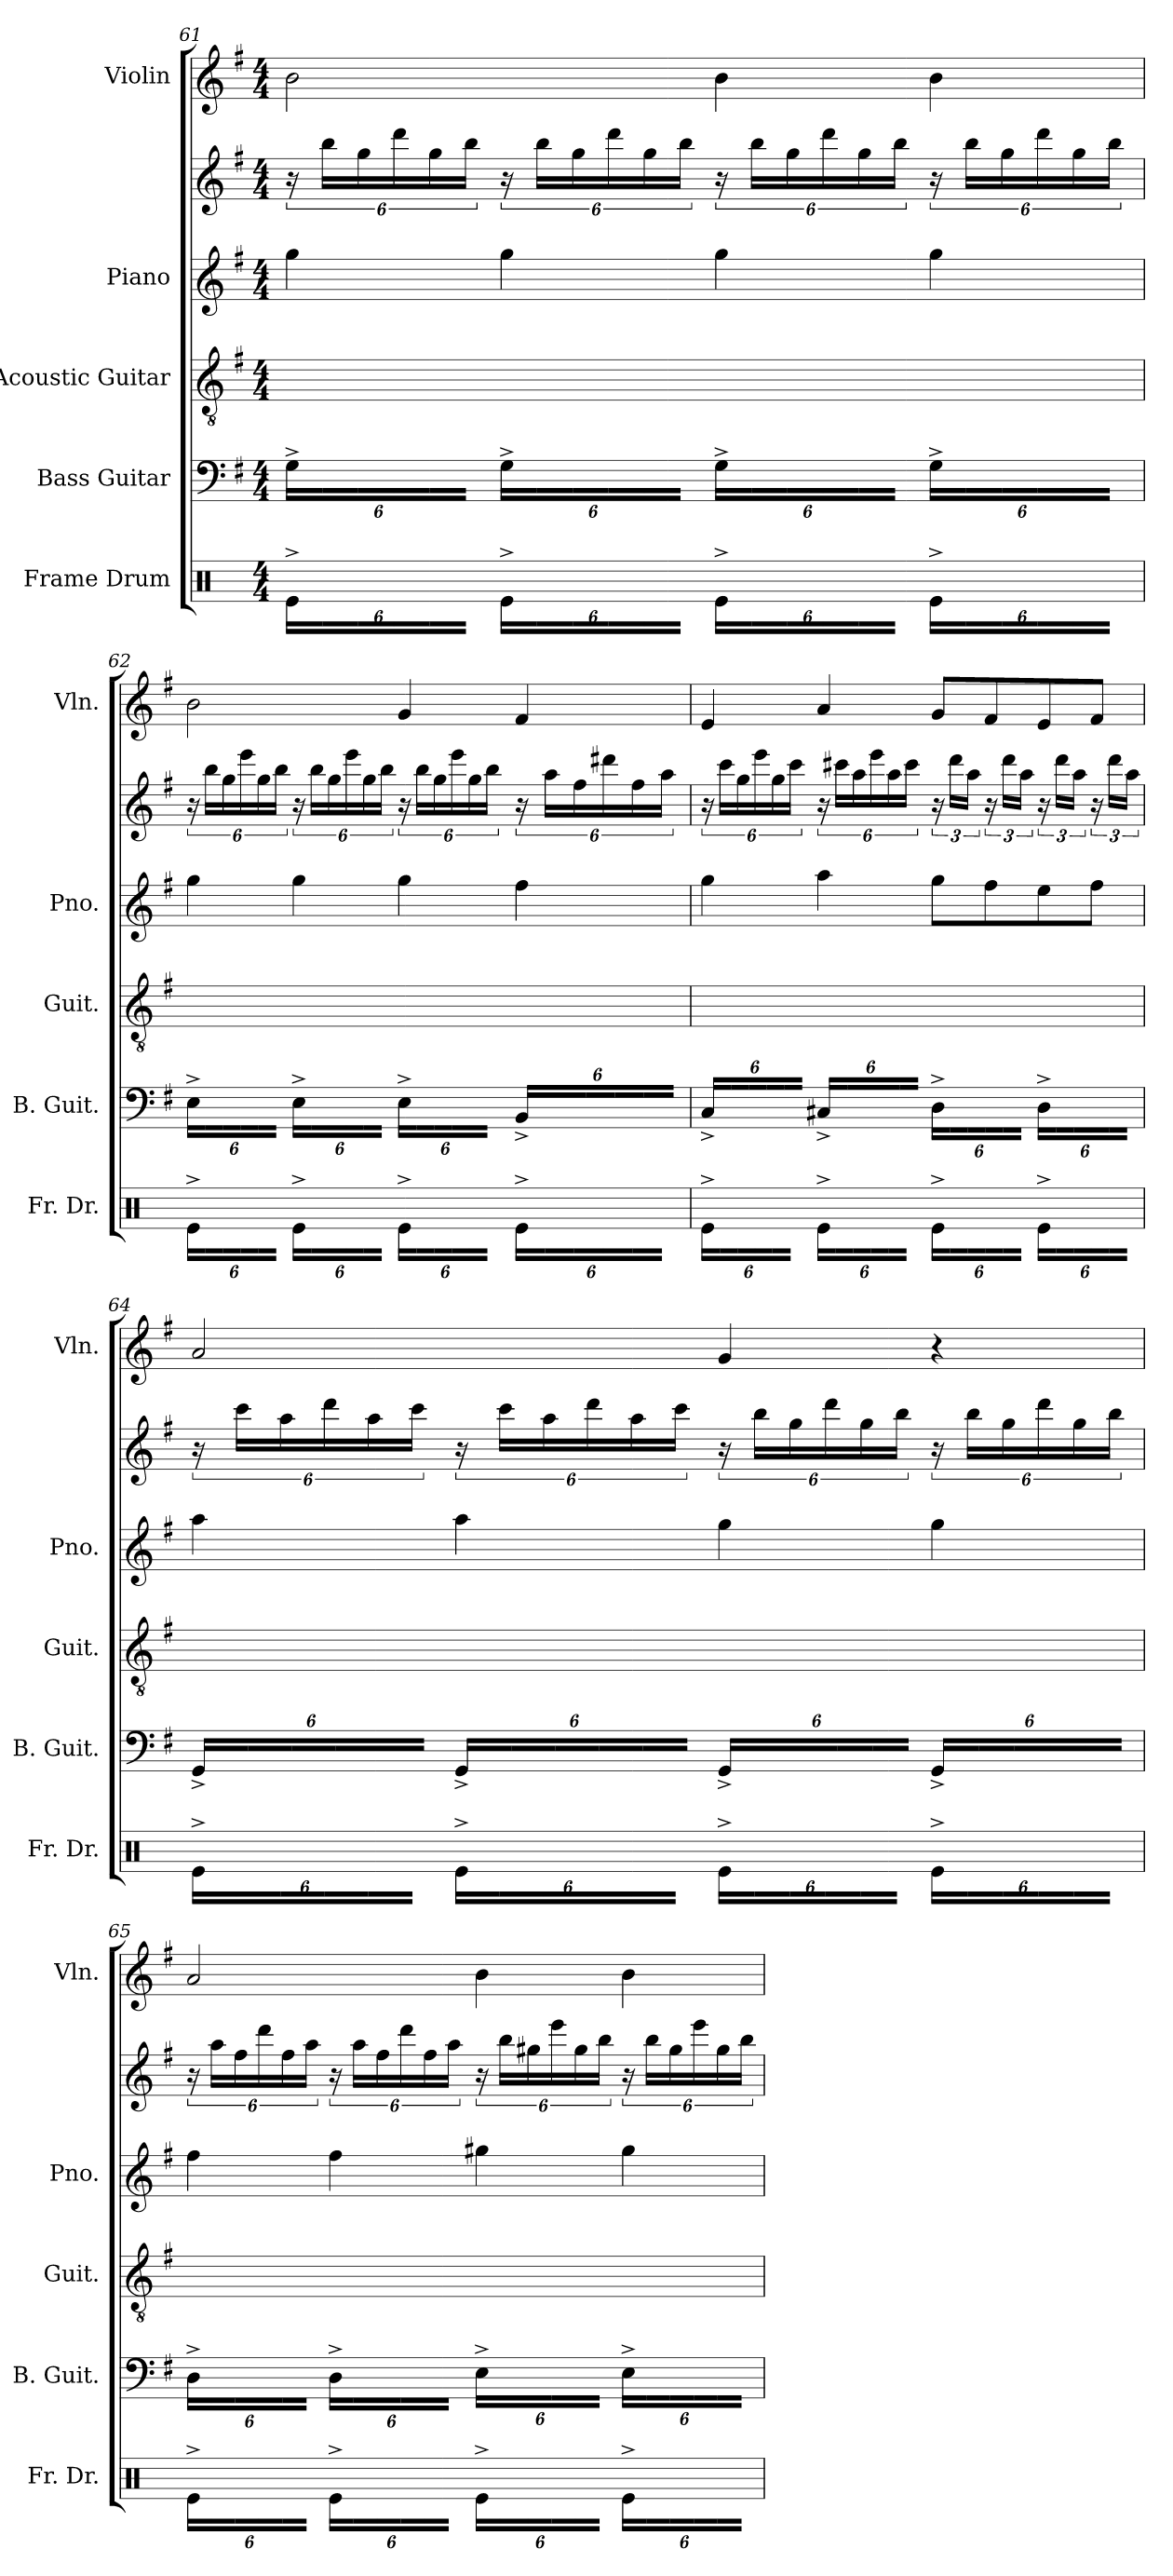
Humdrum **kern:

**kern	**kern	**kern	**kern	**kern	**kern
*part5	*part4	*part3	*part2	*part2	*part1
*staff6	*staff5	*staff4	*staff3	*staff2	*staff1
*I"Frame Drum	*I"Bass Guitar	*I"Acoustic Guitar	*I"Piano	*	*I"Violin
*I'Fr. Dr.	*I'B. Guit.	*I'Guit.	*I'Pno.	*	*I'Vln.
!!LO:PB:g=z
*clefX	*clefF4	*clefGv2	*clefG2	*clefG2	*clefG2
*	*ITrd7c12	*	*	*	*
*k[]	*k[f#]	*k[f#]	*k[f#]	*k[f#]	*k[f#]
*M4/4	*M4/4	*M4/4	*M4/4	*M4/4	*M4/4
*Xbrackettup	*Xbrackettup	*Xbrackettup	*	*	*
=61	=61	=61	=61	=61	=61
24Re^\LL	24GG^\LL	24GG/yy^ 24BB/yy^ 24D/yy^ 24G/yy^ 24B/yy^ 24g/yy^LL	4gg\	24r	2b\
24Re\yy	24GG\yy	24GG/yy 24BB/yy 24D/yy 24G/yy 24B/yy 24g/yy	.	24bb\LL	.
24Re\yy	24GG\yy	24GG/yy 24BB/yy 24D/yy 24G/yy 24B/yy 24g/yy	.	24gg\	.
24Re\yy	24GG\yy	24GG/yy 24BB/yy 24D/yy 24G/yy 24B/yy 24g/yy	.	24ddd\	.
24Re\yy	24GG\yy	24GG/yy 24BB/yy 24D/yy 24G/yy 24B/yy 24g/yy	.	24gg\	.
24Re\JJyy	24GG\JJyy	24GG/yy 24BB/yy 24D/yy 24G/yy 24B/yy 24g/yyJJ	.	24bb\JJ	.
24Re^\LL	24GG^\LL	24GG/yy^ 24BB/yy^ 24D/yy^ 24G/yy^ 24B/yy^ 24g/yy^LL	4gg\	24r	.
24Re\yy	24GG\yy	24GG/yy 24BB/yy 24D/yy 24G/yy 24B/yy 24g/yy	.	24bb\LL	.
24Re\yy	24GG\yy	24GG/yy 24BB/yy 24D/yy 24G/yy 24B/yy 24g/yy	.	24gg\	.
24Re\yy	24GG\yy	24GG/yy 24BB/yy 24D/yy 24G/yy 24B/yy 24g/yy	.	24ddd\	.
24Re\yy	24GG\yy	24GG/yy 24BB/yy 24D/yy 24G/yy 24B/yy 24g/yy	.	24gg\	.
24Re\JJyy	24GG\JJyy	24GG/yy 24BB/yy 24D/yy 24G/yy 24B/yy 24g/yyJJ	.	24bb\JJ	.
24Re^\LL	24GG^\LL	24GG/yy^ 24BB/yy^ 24D/yy^ 24G/yy^ 24B/yy^ 24g/yy^LL	4gg\	24r	4b\
24Re\yy	24GG\yy	24GG/yy 24BB/yy 24D/yy 24G/yy 24B/yy 24g/yy	.	24bb\LL	.
24Re\yy	24GG\yy	24GG/yy 24BB/yy 24D/yy 24G/yy 24B/yy 24g/yy	.	24gg\	.
24Re\yy	24GG\yy	24GG/yy 24BB/yy 24D/yy 24G/yy 24B/yy 24g/yy	.	24ddd\	.
24Re\yy	24GG\yy	24GG/yy 24BB/yy 24D/yy 24G/yy 24B/yy 24g/yy	.	24gg\	.
24Re\JJyy	24GG\JJyy	24GG/yy 24BB/yy 24D/yy 24G/yy 24B/yy 24g/yyJJ	.	24bb\JJ	.
24Re^\LL	24GG^\LL	24GG/yy^ 24BB/yy^ 24D/yy^ 24G/yy^ 24B/yy^ 24g/yy^LL	4gg\	24r	4b\
24Re\yy	24GG\yy	24GG/yy 24BB/yy 24D/yy 24G/yy 24B/yy 24g/yy	.	24bb\LL	.
24Re\yy	24GG\yy	24GG/yy 24BB/yy 24D/yy 24G/yy 24B/yy 24g/yy	.	24gg\	.
24Re\yy	24GG\yy	24GG/yy 24BB/yy 24D/yy 24G/yy 24B/yy 24g/yy	.	24ddd\	.
24Re\yy	24GG\yy	24GG/yy 24BB/yy 24D/yy 24G/yy 24B/yy 24g/yy	.	24gg\	.
24Re\JJyy	24GG\JJyy	24GG/yy 24BB/yy 24D/yy 24G/yy 24B/yy 24g/yyJJ	.	24bb\JJ	.
!!LO:LB:g=z
=62	=62	=62	=62	=62	=62
24Re^\LL	24EE^\LL	24EE/yy^ 24BB/yy^ 24E/yy^ 24G/yy^ 24B/yy^ 24g/yy^LL	4gg\	24r	2b\
24Re\yy	24EE\yy	24EE/yy 24BB/yy 24E/yy 24G/yy 24B/yy 24g/yy	.	24bb\LL	.
24Re\yy	24EE\yy	24EE/yy 24BB/yy 24E/yy 24G/yy 24B/yy 24g/yy	.	24gg\	.
24Re\yy	24EE\yy	24EE/yy 24BB/yy 24E/yy 24G/yy 24B/yy 24g/yy	.	24eee\	.
24Re\yy	24EE\yy	24EE/yy 24BB/yy 24E/yy 24G/yy 24B/yy 24g/yy	.	24gg\	.
24Re\JJyy	24EE\JJyy	24EE/yy 24BB/yy 24E/yy 24G/yy 24B/yy 24g/yyJJ	.	24bb\JJ	.
24Re^\LL	24EE^\LL	24EE/yy^ 24BB/yy^ 24E/yy^ 24G/yy^ 24B/yy^ 24g/yy^LL	4gg\	24r	.
24Re\yy	24EE\yy	24EE/yy 24BB/yy 24E/yy 24G/yy 24B/yy 24g/yy	.	24bb\LL	.
24Re\yy	24EE\yy	24EE/yy 24BB/yy 24E/yy 24G/yy 24B/yy 24g/yy	.	24gg\	.
24Re\yy	24EE\yy	24EE/yy 24BB/yy 24E/yy 24G/yy 24B/yy 24g/yy	.	24eee\	.
24Re\yy	24EE\yy	24EE/yy 24BB/yy 24E/yy 24G/yy 24B/yy 24g/yy	.	24gg\	.
24Re\JJyy	24EE\JJyy	24EE/yy 24BB/yy 24E/yy 24G/yy 24B/yy 24g/yyJJ	.	24bb\JJ	.
24Re^\LL	24EE^\LL	24EE/yy^ 24BB/yy^ 24E/yy^ 24G/yy^ 24B/yy^ 24e/yy^LL	4gg\	24r	4g/
24Re\yy	24EE\yy	24EE/yy 24BB/yy 24E/yy 24G/yy 24B/yy 24e/yy	.	24bb\LL	.
24Re\yy	24EE\yy	24EE/yy 24BB/yy 24E/yy 24G/yy 24B/yy 24e/yy	.	24gg\	.
24Re\yy	24EE\yy	24EE/yy 24BB/yy 24E/yy 24G/yy 24B/yy 24e/yy	.	24eee\	.
24Re\yy	24EE\yy	24EE/yy 24BB/yy 24E/yy 24G/yy 24B/yy 24e/yy	.	24gg\	.
24Re\JJyy	24EE\JJyy	24EE/yy 24BB/yy 24E/yy 24G/yy 24B/yy 24e/yyJJ	.	24bb\JJ	.
24Re^\LL	24BBB^/LL	24BB/yy^ 24D#X/yy^ 24A/yy^ 24B/yy^ 24f#/yy^LL	4ff#\	24r	4f#/
24Re\yy	24BBB/yy	24BB/yy 24D#/yy 24A/yy 24B/yy 24f#/yy	.	24aa\LL	.
24Re\yy	24BBB/yy	24BB/yy 24D#/yy 24A/yy 24B/yy 24f#/yy	.	24ff#\	.
24Re\yy	24BBB/yy	24BB/yy 24D#/yy 24A/yy 24B/yy 24f#/yy	.	24ddd#X\	.
24Re\yy	24BBB/yy	24BB/yy 24D#/yy 24A/yy 24B/yy 24f#/yy	.	24ff#\	.
24Re\JJyy	24BBB/JJyy	24BB/yy 24D#/yy 24A/yy 24B/yy 24f#/yyJJ	.	24aa\JJ	.
!!LO:PB:g=z
=63	=63	=63	=63	=63	=63
24Re^\LL	24CC^/LL	24C/yy^ 24E/yy^ 24G/yy^ 24c/yy^ 24e/yy^LL	4gg\	24r	4e/
24Re\yy	24CC/yy	24C/yy 24E/yy 24G/yy 24c/yy 24e/yy	.	24ccc\LL	.
24Re\yy	24CC/yy	24C/yy 24E/yy 24G/yy 24c/yy 24e/yy	.	24gg\	.
24Re\yy	24CC/yy	24C/yy 24E/yy 24G/yy 24c/yy 24e/yy	.	24eee\	.
24Re\yy	24CC/yy	24C/yy 24E/yy 24G/yy 24c/yy 24e/yy	.	24gg\	.
24Re\JJyy	24CC/JJyy	24C/yy 24E/yy 24G/yy 24c/yy 24e/yyJJ	.	24ccc\JJ	.
24Re^\LL	24CC#X^/LL	24AA/yy^ 24E/yy^ 24G/yy^ 24c#X/yy^ 24e/yy^LL	4aa\	24r	4a/
24Re\yy	24CC#/yy	24AA/yy 24E/yy 24G/yy 24c#/yy 24e/yy	.	24ccc#X\LL	.
24Re\yy	24CC#/yy	24AA/yy 24E/yy 24G/yy 24c#/yy 24e/yy	.	24aa\	.
24Re\yy	24CC#/yy	24AA/yy 24E/yy 24G/yy 24c#/yy 24e/yy	.	24eee\	.
24Re\yy	24CC#/yy	24AA/yy 24E/yy 24G/yy 24c#/yy 24e/yy	.	24aa\	.
24Re\JJyy	24CC#/JJyy	24AA/yy 24E/yy 24G/yy 24c#/yy 24e/yyJJ	.	24ccc#\JJ	.
24Re^\LL	24DD^\LL	24D\yy^ 24A\yy^ 24cn\yy^ 24g\yy^LL	8gg\L	24r	8g/L
24Re\yy	24DD\yy	24D\yy 24A\yy 24c\yy 24g\yy	.	24ddd\LL	.
24Re\yy	24DD\yy	24D\yy 24A\yy 24c\yy 24g\yy	.	24aa\JJ	.
24Re\yy	24DD\yy	24D\yy 24A\yy 24c\yy 24f#\yy	8ff#\	24r	8f#/
24Re\yy	24DD\yy	24D\yy 24A\yy 24c\yy 24f#\yy	.	24ddd\LL	.
24Re\JJyy	24DD\JJyy	24D\yy 24A\yy 24c\yy 24f#\yyJJ	.	24aa\JJ	.
24Re^\LL	24DD^\LL	24D/yy^ 24A/yy^ 24c/yy^ 24e/yy^LL	8ee\	24r	8e/
24Re\yy	24DD\yy	24D/yy 24A/yy 24c/yy 24e/yy	.	24ddd\LL	.
24Re\yy	24DD\yy	24D/yy 24A/yy 24c/yy 24e/yy	.	24aa\JJ	.
24Re\yy	24DD\yy	24D/yy 24A/yy 24c/yy 24f#/yy	8ff#\J	24r	8f#/J
24Re\yy	24DD\yy	24D/yy 24A/yy 24c/yy 24f#/yy	.	24ddd\LL	.
24Re\JJyy	24DD\JJyy	24D/yy 24A/yy 24c/yy 24f#/yyJJ	.	24aa\JJ	.
!!LO:LB:g=z
=64	=64	=64	=64	=64	=64
24Re^\LL	24GGG^/LL	24GG/yy^ 24AA/yy^ 24D/yy^ 24A/yy^ 24c/yy^ 24f#/yy^LL	4aa\	24r	2a/
24Re\yy	24GGG/yy	24GG/yy 24AA/yy 24D/yy 24A/yy 24c/yy 24f#/yy	.	24ccc\LL	.
24Re\yy	24GGG/yy	24GG/yy 24AA/yy 24D/yy 24A/yy 24c/yy 24f#/yy	.	24aa\	.
24Re\yy	24GGG/yy	24GG/yy 24AA/yy 24D/yy 24A/yy 24c/yy 24f#/yy	.	24ddd\	.
24Re\yy	24GGG/yy	24GG/yy 24AA/yy 24D/yy 24A/yy 24c/yy 24f#/yy	.	24aa\	.
24Re\JJyy	24GGG/JJyy	24GG/yy 24AA/yy 24D/yy 24A/yy 24c/yy 24f#/yyJJ	.	24ccc\JJ	.
24Re^\LL	24GGG^/LL	24GG/yy^ 24AA/yy^ 24D/yy^ 24A/yy^ 24c/yy^ 24f#/yy^LL	4aa\	24r	.
24Re\yy	24GGG/yy	24GG/yy 24AA/yy 24D/yy 24A/yy 24c/yy 24f#/yy	.	24ccc\LL	.
24Re\yy	24GGG/yy	24GG/yy 24AA/yy 24D/yy 24A/yy 24c/yy 24f#/yy	.	24aa\	.
24Re\yy	24GGG/yy	24GG/yy 24AA/yy 24D/yy 24A/yy 24c/yy 24f#/yy	.	24ddd\	.
24Re\yy	24GGG/yy	24GG/yy 24AA/yy 24D/yy 24A/yy 24c/yy 24f#/yy	.	24aa\	.
24Re\JJyy	24GGG/JJyy	24GG/yy 24AA/yy 24D/yy 24A/yy 24c/yy 24f#/yyJJ	.	24ccc\JJ	.
24Re^\LL	24GGG^/LL	24GG/yy^ 24BB/yy^ 24D/yy^ 24G/yy^ 24B/yy^ 24g/yy^LL	4gg\	24r	4g/
24Re\yy	24GGG/yy	24GG/yy 24BB/yy 24D/yy 24G/yy 24B/yy 24g/yy	.	24bb\LL	.
24Re\yy	24GGG/yy	24GG/yy 24BB/yy 24D/yy 24G/yy 24B/yy 24g/yy	.	24gg\	.
24Re\yy	24GGG/yy	24GG/yy 24BB/yy 24D/yy 24G/yy 24B/yy 24g/yy	.	24ddd\	.
24Re\yy	24GGG/yy	24GG/yy 24BB/yy 24D/yy 24G/yy 24B/yy 24g/yy	.	24gg\	.
24Re\JJyy	24GGG/JJyy	24GG/yy 24BB/yy 24D/yy 24G/yy 24B/yy 24g/yyJJ	.	24bb\JJ	.
24Re^\LL	24GGG^/LL	24GG/yy^ 24BB/yy^ 24D/yy^ 24G/yy^ 24B/yy^ 24g/yy^LL	4gg\	24r	4r
24Re\yy	24GGG/yy	24GG/yy 24BB/yy 24D/yy 24G/yy 24B/yy 24g/yy	.	24bb\LL	.
24Re\yy	24GGG/yy	24GG/yy 24BB/yy 24D/yy 24G/yy 24B/yy 24g/yy	.	24gg\	.
24Re\yy	24GGG/yy	24GG/yy 24BB/yy 24D/yy 24G/yy 24B/yy 24g/yy	.	24ddd\	.
24Re\yy	24GGG/yy	24GG/yy 24BB/yy 24D/yy 24G/yy 24B/yy 24g/yy	.	24gg\	.
24Re\JJyy	24GGG/JJyy	24GG/yy 24BB/yy 24D/yy 24G/yy 24B/yy 24g/yyJJ	.	24bb\JJ	.
!!LO:PB:g=z
=65	=65	=65	=65	=65	=65
24Re^\LL	24DD^\LL	24D/yy^ 24A/yy^ 24d/yy^ 24f#/yy^LL	4ff#\	24r	2a/
24Re\yy	24DD\yy	24D/yy 24A/yy 24d/yy 24f#/yy	.	24aa\LL	.
24Re\yy	24DD\yy	24D/yy 24A/yy 24d/yy 24f#/yy	.	24ff#\	.
24Re\yy	24DD\yy	24D/yy 24A/yy 24d/yy 24f#/yy	.	24ddd\	.
24Re\yy	24DD\yy	24D/yy 24A/yy 24d/yy 24f#/yy	.	24ff#\	.
24Re\JJyy	24DD\JJyy	24D/yy 24A/yy 24d/yy 24f#/yyJJ	.	24aa\JJ	.
24Re^\LL	24DD^\LL	24D/yy^ 24A/yy^ 24d/yy^ 24f#/yy^LL	4ff#\	24r	.
24Re\yy	24DD\yy	24D/yy 24A/yy 24d/yy 24f#/yy	.	24aa\LL	.
24Re\yy	24DD\yy	24D/yy 24A/yy 24d/yy 24f#/yy	.	24ff#\	.
24Re\yy	24DD\yy	24D/yy 24A/yy 24d/yy 24f#/yy	.	24ddd\	.
24Re\yy	24DD\yy	24D/yy 24A/yy 24d/yy 24f#/yy	.	24ff#\	.
24Re\JJyy	24DD\JJyy	24D/yy 24A/yy 24d/yy 24f#/yyJJ	.	24aa\JJ	.
24Re^\LL	24EE^\LL	24EE/yy^ 24BB/yy^ 24E/yy^ 24G#X/yy^ 24B/yy^ 24e/yy^LL	4gg#X\	24r	4b\
24Re\yy	24EE\yy	24EE/yy 24BB/yy 24E/yy 24G#/yy 24B/yy 24e/yy	.	24bb\LL	.
24Re\yy	24EE\yy	24EE/yy 24BB/yy 24E/yy 24G#/yy 24B/yy 24e/yy	.	24gg#X\	.
24Re\yy	24EE\yy	24EE/yy 24BB/yy 24E/yy 24G#/yy 24B/yy 24e/yy	.	24eee\	.
24Re\yy	24EE\yy	24EE/yy 24BB/yy 24E/yy 24G#/yy 24B/yy 24e/yy	.	24gg#\	.
24Re\JJyy	24EE\JJyy	24EE/yy 24BB/yy 24E/yy 24G#/yy 24B/yy 24e/yyJJ	.	24bb\JJ	.
24Re^\LL	24EE^\LL	24EE/yy^ 24BB/yy^ 24E/yy^ 24G#/yy^ 24B/yy^ 24e/yy^LL	4gg#\	24r	4b\
24Re\yy	24EE\yy	24EE/yy 24BB/yy 24E/yy 24G#/yy 24B/yy 24e/yy	.	24bb\LL	.
24Re\yy	24EE\yy	24EE/yy 24BB/yy 24E/yy 24G#/yy 24B/yy 24e/yy	.	24gg#\	.
24Re\yy	24EE\yy	24EE/yy 24BB/yy 24E/yy 24G#/yy 24B/yy 24e/yy	.	24eee\	.
24Re\yy	24EE\yy	24EE/yy 24BB/yy 24E/yy 24G#/yy 24B/yy 24e/yy	.	24gg#\	.
24Re\JJyy	24EE\JJyy	24EE/yy 24BB/yy 24E/yy 24G#/yy 24B/yy 24e/yyJJ	.	24bb\JJ	.
=	=	=	=	=	=
*-	*-	*-	*-	*-	*-
